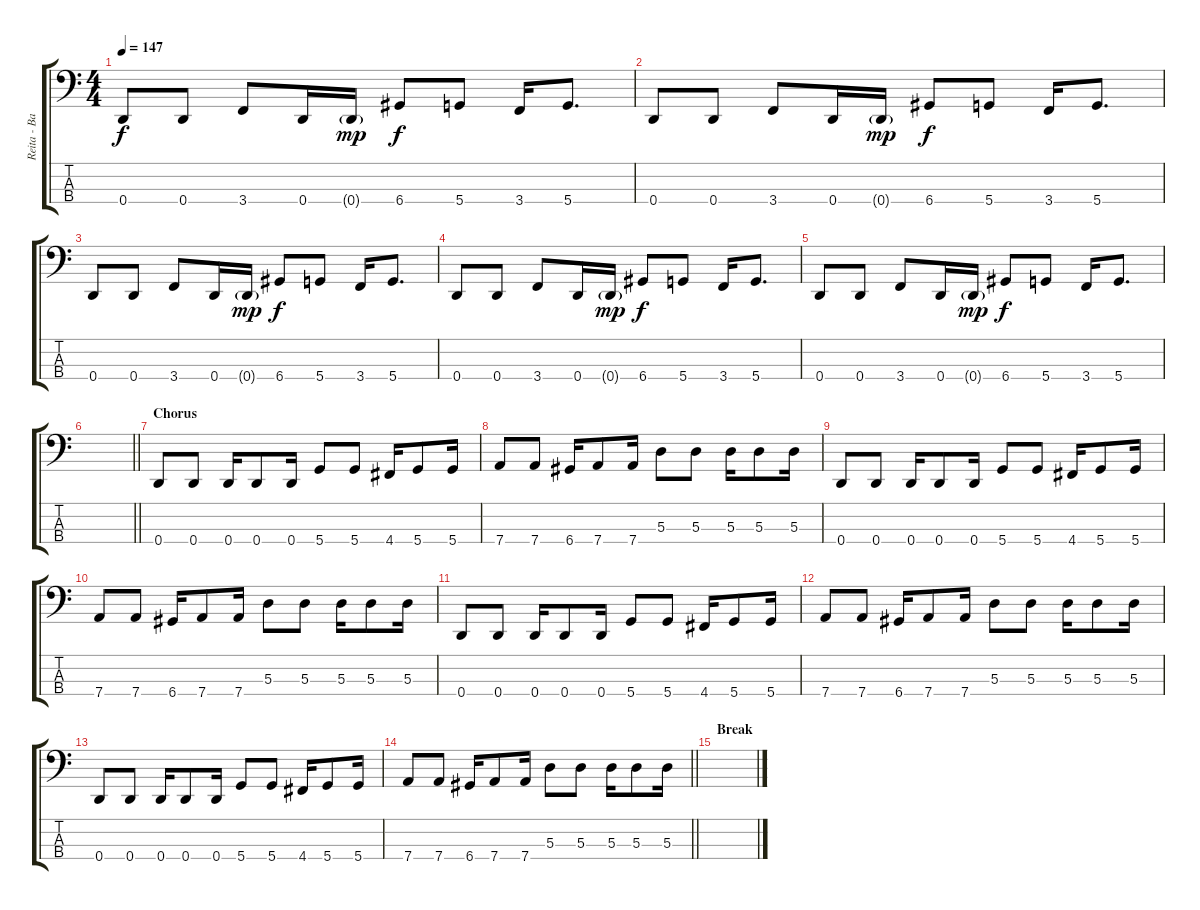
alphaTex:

\track ("Reita - Bass" "Reita - Ba") {instrument electricbasspick}
\staff {score tabs}
\tuning (G2 D2 A1 D1) {hide}
\ts (4 4)
\tempo 147
\clef f4
\ks c
0.4.8{dy f} 0.4.8 3.4.8 0.4.16 0.4{g}.16{dy mp} 6.4.8{dy f} 5.4.8 3.4.16 5.4.8{d} |
0.4.8 0.4.8 3.4.8 0.4.16 0.4{g}.16{dy mp} 6.4.8{dy f} 5.4.8 3.4.16 5.4.8{d} |
0.4.8 0.4.8 3.4.8 0.4.16 0.4{g}.16{dy mp} 6.4.8{dy f} 5.4.8 3.4.16 5.4.8{d} |
0.4.8 0.4.8 3.4.8 0.4.16 0.4{g}.16{dy mp} 6.4.8{dy f} 5.4.8 3.4.16 5.4.8{d} |
0.4.8 0.4.8 3.4.8 0.4.16 0.4{g}.16{dy mp} 6.4.8{dy f} 5.4.8 3.4.16 5.4.8{d} |
\barLineRight lightlight
|
\section ("" "Chorus")
0.4.8 0.4.8 0.4.16 0.4.8 0.4.16 5.4.8 5.4.8 4.4.16 5.4.8 5.4.16 |
7.4.8 7.4.8 6.4.16 7.4.8 7.4.16 5.3.8 5.3.8 5.3.16 5.3.8 5.3.16 |
0.4.8 0.4.8 0.4.16 0.4.8 0.4.16 5.4.8 5.4.8 4.4.16 5.4.8 5.4.16 |
7.4.8 7.4.8 6.4.16 7.4.8 7.4.16 5.3.8 5.3.8 5.3.16 5.3.8 5.3.16 |
0.4.8 0.4.8 0.4.16 0.4.8 0.4.16 5.4.8 5.4.8 4.4.16 5.4.8 5.4.16 |
7.4.8 7.4.8 6.4.16 7.4.8 7.4.16 5.3.8 5.3.8 5.3.16 5.3.8 5.3.16 |
0.4.8 0.4.8 0.4.16 0.4.8 0.4.16 5.4.8 5.4.8 4.4.16 5.4.8 5.4.16 |
\barLineRight lightlight
7.4.8 7.4.8 6.4.16 7.4.8 7.4.16 5.3.8 5.3.8 5.3.16 5.3.8 5.3.16 |
\section ("" "Break")
